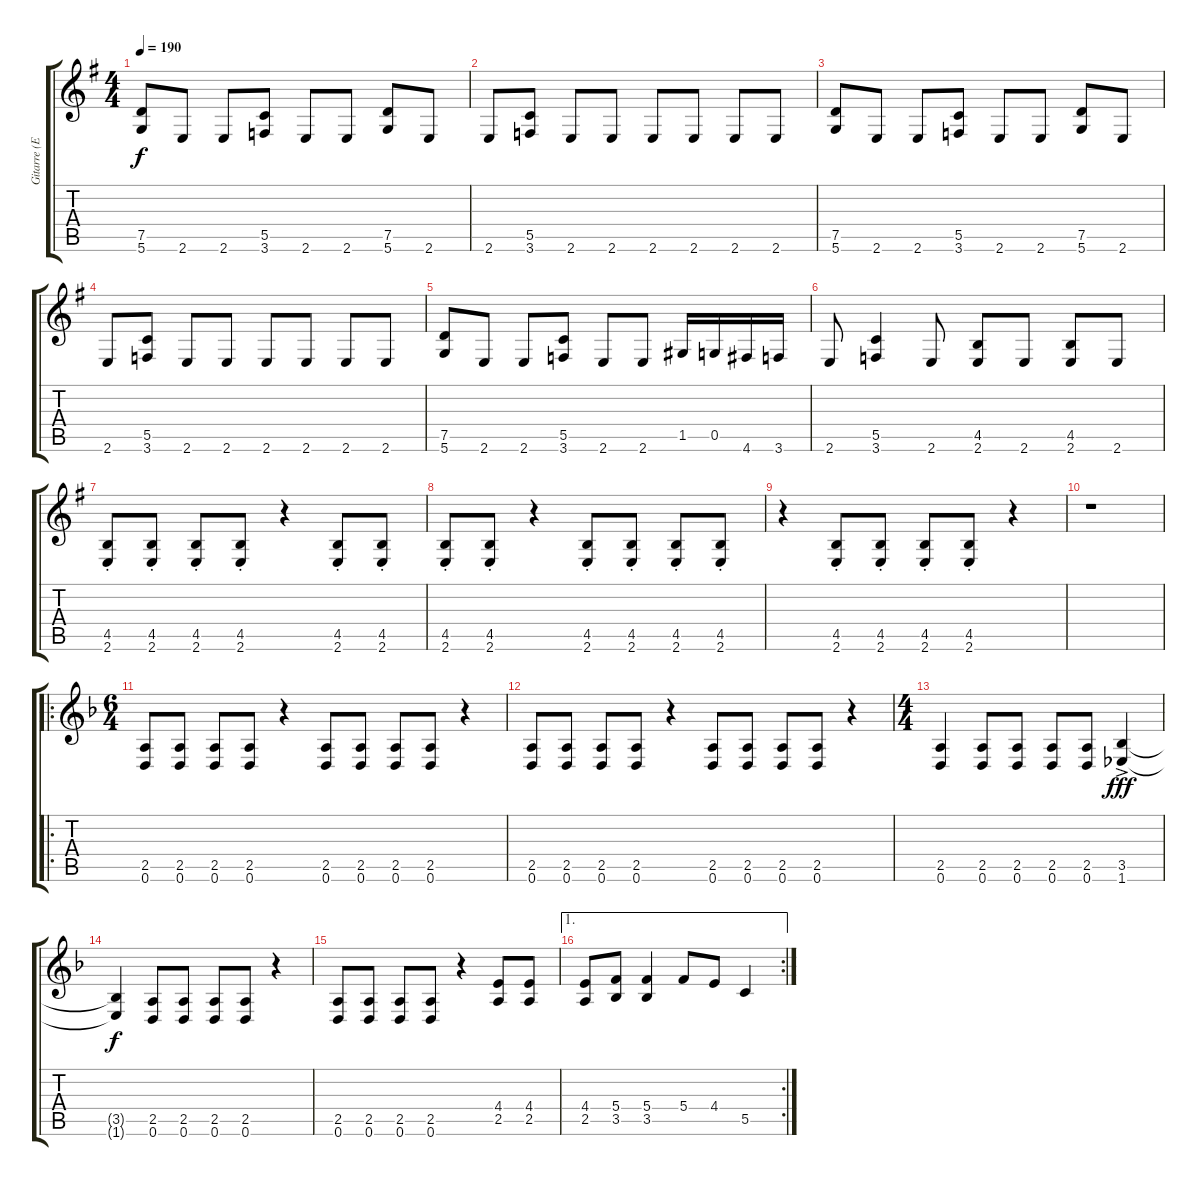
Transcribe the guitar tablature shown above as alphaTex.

\track ("Gitarre (Emppu)" "Gitarre (E") {instrument distortionguitar}
\staff {score tabs}
\tuning (D4 A3 F3 C3 G2 D2) {hide}
\ts (4 4)
\tempo 190
\clef g2
\ks g
(7.5 5.6).8{dy f} 2.6.8 2.6.8 (5.5 3.6).8 2.6.8 2.6.8 (7.5 5.6).8 2.6.8 |
2.6.8 (5.5 3.6).8 2.6.8 2.6.8 2.6.8 2.6.8 2.6.8 2.6.8 |
(7.5 5.6).8 2.6.8 2.6.8 (5.5 3.6).8 2.6.8 2.6.8 (7.5 5.6).8 2.6.8 |
2.6.8 (5.5 3.6).8 2.6.8 2.6.8 2.6.8 2.6.8 2.6.8 2.6.8 |
(7.5 5.6).8 2.6.8 2.6.8 (5.5 3.6).8 2.6.8 2.6.8 1.5.16 0.5.16 4.6.16 3.6.16 |
2.6.8 (5.5 3.6).4 2.6.8 (4.5 2.6).8 2.6.8 (4.5 2.6).8 2.6.8 |
(4.5{st} 2.6{st}).8 (4.5{st} 2.6{st}).8 (4.5{st} 2.6{st}).8 (4.5{st} 2.6{st}).8 r.4 (4.5{st} 2.6{st}).8 (4.5{st} 2.6{st}).8 |
(4.5{st} 2.6{st}).8 (4.5{st} 2.6{st}).8 r.4 (4.5{st} 2.6{st}).8 (4.5{st} 2.6{st}).8 (4.5{st} 2.6{st}).8 (4.5{st} 2.6{st}).8 |
r.4 (4.5{st} 2.6{st}).8 (4.5{st} 2.6{st}).8 (4.5{st} 2.6{st}).8 (4.5{st} 2.6{st}).8 r.4 |
r.1 |
\ro
\ts (6 4)
\ks f
(2.5 0.6).8 (2.5 0.6).8 (2.5 0.6).8 (2.5 0.6).8 r.4 (2.5 0.6).8 (2.5 0.6).8 (2.5 0.6).8 (2.5 0.6).8 r.4 |
(2.5 0.6).8 (2.5 0.6).8 (2.5 0.6).8 (2.5 0.6).8 r.4 (2.5 0.6).8 (2.5 0.6).8 (2.5 0.6).8 (2.5 0.6).8 r.4 |
\ts (4 4)
(2.5 0.6).4 (2.5 0.6).8 (2.5 0.6).8 (2.5 0.6).8 (2.5 0.6).8 (3.5{ac} 1.6).4{dy fff} |
(3.5{t} 1.6{t}).4{dy f} (2.5 0.6).8 (2.5 0.6).8 (2.5 0.6).8 (2.5 0.6).8 r.4 |
(2.5 0.6).8 (2.5 0.6).8 (2.5 0.6).8 (2.5 0.6).8 r.4 (4.4 2.5).8 (4.4 2.5).8 |
\ae 1
\rc 2
(4.4 2.5).8 (5.4 3.5).8 (5.4 3.5).4 5.4.8 4.4.8 5.5.4
